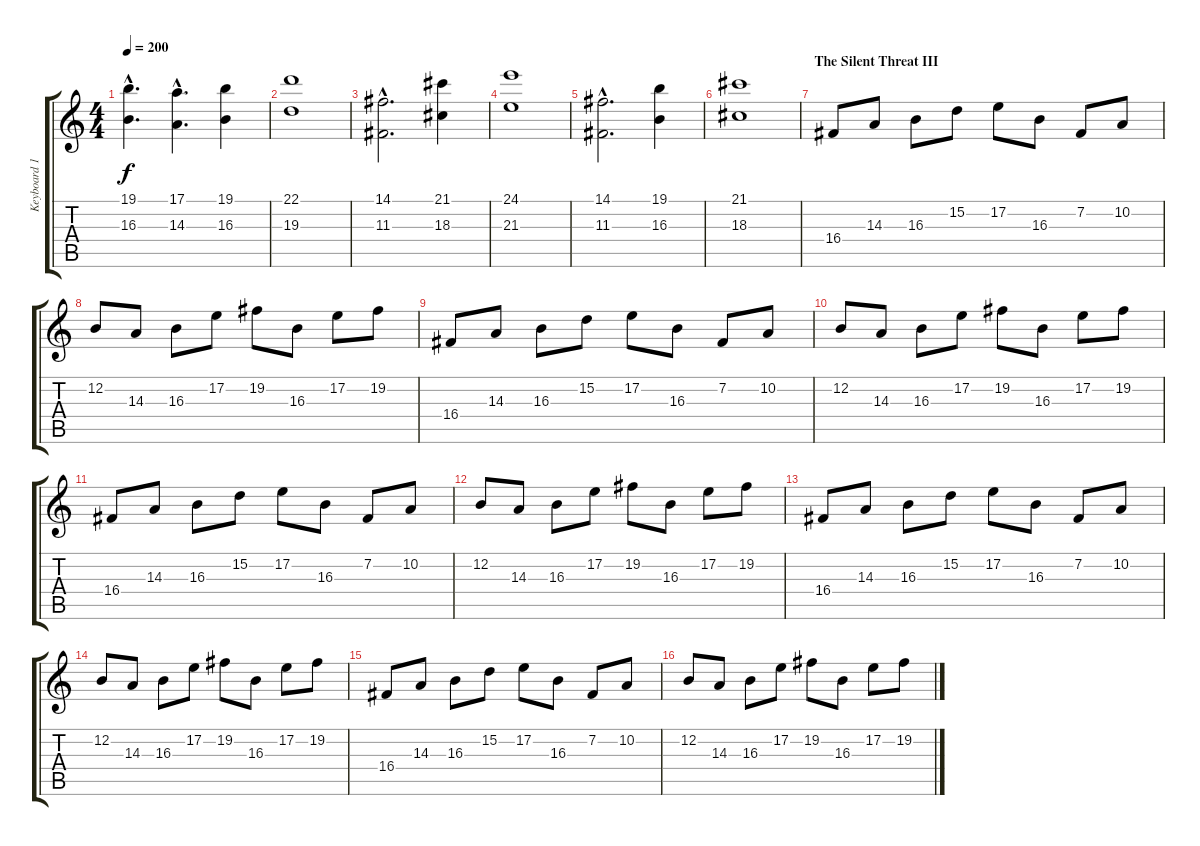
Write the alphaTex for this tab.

\track ("Keyboard 1" "Keyboard 1") {instrument stringensemble1}
\staff {score tabs}
\tuning (E4 B3 G3 D3 A2 E2) {hide}
\ts (4 4)
\tempo 200
\clef g2
\ks c
(19.1{hac} 16.3{hac}).4{d dy f} (17.1{hac} 14.3{hac}).4{d} (19.1 16.3).4 |
(22.1 19.3).1 |
(14.1{hac} 11.3{hac}).2{d} (21.1 18.3).4 |
(24.1 21.3).1 |
(14.1{hac} 11.3{hac}).2{d} (19.1 16.3).4 |
(21.1 18.3).1 |
\section ("" "The Silent Threat III")
16.4.8{instrument lead2sawtooth} 14.3.8 16.3.8 15.2.8 17.2.8 16.3.8 7.2.8 10.2.8 |
12.2.8 14.3.8 16.3.8 17.2.8 19.2.8 16.3.8 17.2.8 19.2.8 |
16.4.8 14.3.8 16.3.8 15.2.8 17.2.8 16.3.8 7.2.8 10.2.8 |
12.2.8 14.3.8 16.3.8 17.2.8 19.2.8 16.3.8 17.2.8 19.2.8 |
16.4.8 14.3.8 16.3.8 15.2.8 17.2.8 16.3.8 7.2.8 10.2.8 |
12.2.8 14.3.8 16.3.8 17.2.8 19.2.8 16.3.8 17.2.8 19.2.8 |
16.4.8 14.3.8 16.3.8 15.2.8 17.2.8 16.3.8 7.2.8 10.2.8 |
12.2.8 14.3.8 16.3.8 17.2.8 19.2.8 16.3.8 17.2.8 19.2.8 |
16.4.8 14.3.8 16.3.8 15.2.8 17.2.8 16.3.8 7.2.8 10.2.8 |
12.2.8 14.3.8 16.3.8 17.2.8 19.2.8 16.3.8 17.2.8 19.2.8
